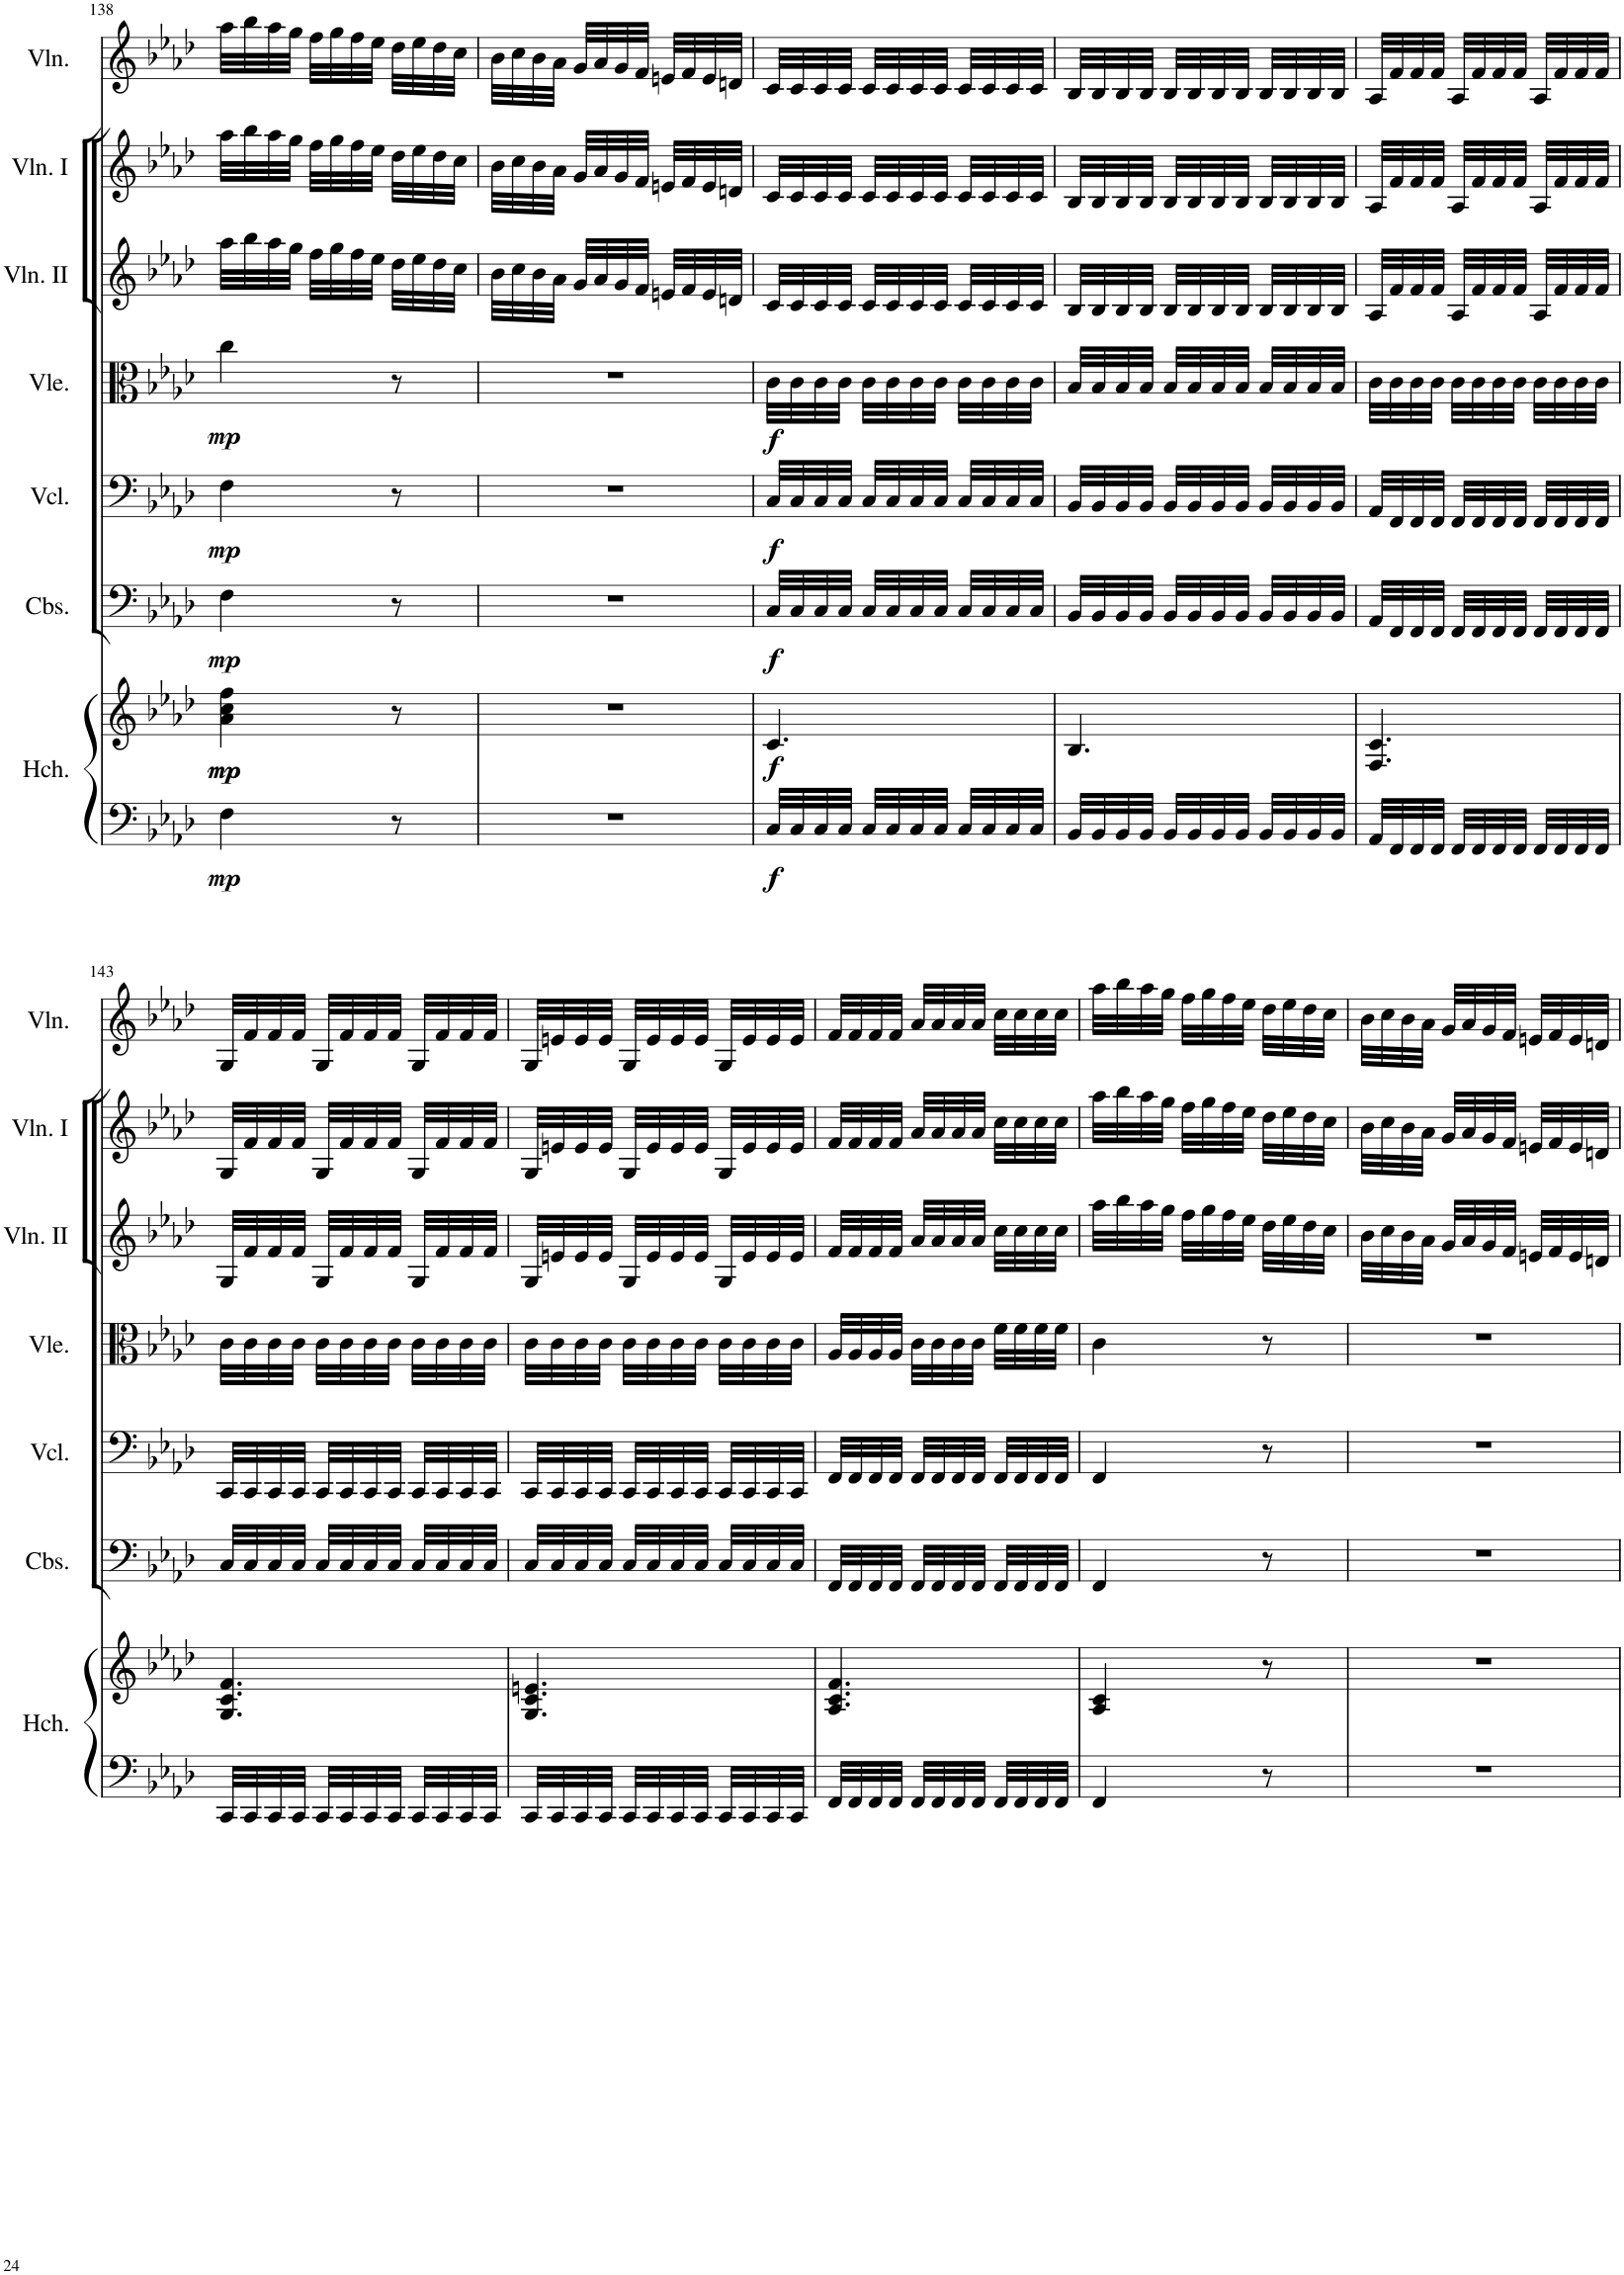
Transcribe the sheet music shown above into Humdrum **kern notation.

**kern	**kern	**dynam	**kern	**dynam	**kern	**dynam	**kern	**dynam	**kern	**kern	**kern
*part7	*part7	*part7	*part6	*part6	*part5	*part5	*part4	*part4	*part3	*part2	*part1
*staff8	*staff7	*staff7/8	*staff6	*staff6	*staff5	*staff5	*staff4	*staff4	*staff3	*staff2	*staff1
*I"Organ or Harpsichord	*	*	*I"Contrabassi	*	*I"Violoncelli	*	*I"Viole	*	*I"Violino II	*I"Violino I	*I"Violino principale
*I'Hch.	*	*	*I'Cbs.	*	*I'Vcl.	*	*I'Vle.	*	*I'Vln. II	*I'Vln. I	*I'Vln.
!!LO:PB:g=z
*clefF4	*clefG2	*	*clefF4	*	*clefF4	*	*clefC3	*	*clefG2	*clefG2	*clefG2
*	*	*	*Trd7c12	*	*	*	*	*	*	*	*
*k[b-e-a-d-]	*k[b-e-a-d-]	*	*k[b-e-a-d-]	*	*k[b-e-a-d-]	*	*k[b-e-a-d-]	*	*k[b-e-a-d-]	*k[b-e-a-d-]	*k[b-e-a-d-]
*M3/8	*M3/8	*	*M3/8	*	*M3/8	*	*M3/8	*	*M3/8	*M3/8	*M3/8
=138	=138	=138	=138	=138	=138	=138	=138	=138	=138	=138	=138
!	!	!LO:DY:b=2	!	!	!	!	!	!	!	!	!
!	!	!LO:DY:n=1:b	!	!	!	!	!	!	!	!	!
!	!	!LO:DY:n=2:b	!	!LO:DY:b	!	!LO:DY:b	!	!LO:DY:b	!	!	!
4F\	4a-\ 4cc\ 4ff\	mp mp mp	4F\	mp	4F\	mp	4cc\	mp	32aa-\LLL	32aa-\LLL	32aa-\LLL
.	.	.	.	.	.	.	.	.	32bb-\	32bb-\	32bb-\
.	.	.	.	.	.	.	.	.	32aa-\	32aa-\	32aa-\
.	.	.	.	.	.	.	.	.	32gg\JJJ	32gg\JJJ	32gg\JJJ
.	.	.	.	.	.	.	.	.	32ff\LLL	32ff\LLL	32ff\LLL
.	.	.	.	.	.	.	.	.	32gg\	32gg\	32gg\
.	.	.	.	.	.	.	.	.	32ff\	32ff\	32ff\
.	.	.	.	.	.	.	.	.	32ee-\JJJ	32ee-\JJJ	32ee-\JJJ
8r	8r	.	8r	.	8r	.	8r	.	32dd-\LLL	32dd-\LLL	32dd-\LLL
.	.	.	.	.	.	.	.	.	32ee-\	32ee-\	32ee-\
.	.	.	.	.	.	.	.	.	32dd-\	32dd-\	32dd-\
.	.	.	.	.	.	.	.	.	32cc\JJJ	32cc\JJJ	32cc\JJJ
=139	=139	=139	=139	=139	=139	=139	=139	=139	=139	=139	=139
4.r	4.r	.	4.r	.	4.r	.	4.r	.	32b-\LLL	32b-\LLL	32b-\LLL
.	.	.	.	.	.	.	.	.	32cc\	32cc\	32cc\
.	.	.	.	.	.	.	.	.	32b-\	32b-\	32b-\
.	.	.	.	.	.	.	.	.	32a-\JJJ	32a-\JJJ	32a-\JJJ
.	.	.	.	.	.	.	.	.	32g/LLL	32g/LLL	32g/LLL
.	.	.	.	.	.	.	.	.	32a-/	32a-/	32a-/
.	.	.	.	.	.	.	.	.	32g/	32g/	32g/
.	.	.	.	.	.	.	.	.	32f/JJJ	32f/JJJ	32f/JJJ
.	.	.	.	.	.	.	.	.	32en/LLL	32en/LLL	32en/LLL
.	.	.	.	.	.	.	.	.	32f/	32f/	32f/
.	.	.	.	.	.	.	.	.	32e/	32e/	32e/
.	.	.	.	.	.	.	.	.	32dn/JJJ	32dn/JJJ	32dn/JJJ
=140	=140	=140	=140	=140	=140	=140	=140	=140	=140	=140	=140
!	!	!LO:DY:b=2	!	!	!	!	!	!	!	!	!
!	!	!LO:DY:n=1:b	!	!LO:DY:b	!	!LO:DY:b	!	!LO:DY:b	!	!	!
32C/LLL	4.c/	f f	32C/LLL	f	32C/LLL	f	32c\LLL	f	32c/LLL	32c/LLL	32c/LLL
32C/	.	.	32C/	.	32C/	.	32c\	.	32c/	32c/	32c/
32C/	.	.	32C/	.	32C/	.	32c\	.	32c/	32c/	32c/
32C/JJJ	.	.	32C/JJJ	.	32C/JJJ	.	32c\JJJ	.	32c/JJJ	32c/JJJ	32c/JJJ
32C/LLL	.	.	32C/LLL	.	32C/LLL	.	32c\LLL	.	32c/LLL	32c/LLL	32c/LLL
32C/	.	.	32C/	.	32C/	.	32c\	.	32c/	32c/	32c/
32C/	.	.	32C/	.	32C/	.	32c\	.	32c/	32c/	32c/
32C/JJJ	.	.	32C/JJJ	.	32C/JJJ	.	32c\JJJ	.	32c/JJJ	32c/JJJ	32c/JJJ
32C/LLL	.	.	32C/LLL	.	32C/LLL	.	32c\LLL	.	32c/LLL	32c/LLL	32c/LLL
32C/	.	.	32C/	.	32C/	.	32c\	.	32c/	32c/	32c/
32C/	.	.	32C/	.	32C/	.	32c\	.	32c/	32c/	32c/
32C/JJJ	.	.	32C/JJJ	.	32C/JJJ	.	32c\JJJ	.	32c/JJJ	32c/JJJ	32c/JJJ
=141	=141	=141	=141	=141	=141	=141	=141	=141	=141	=141	=141
32BB-/LLL	4.B-/	.	32BB-/LLL	.	32BB-/LLL	.	32B-/LLL	.	32B-/LLL	32B-/LLL	32B-/LLL
32BB-/	.	.	32BB-/	.	32BB-/	.	32B-/	.	32B-/	32B-/	32B-/
32BB-/	.	.	32BB-/	.	32BB-/	.	32B-/	.	32B-/	32B-/	32B-/
32BB-/JJJ	.	.	32BB-/JJJ	.	32BB-/JJJ	.	32B-/JJJ	.	32B-/JJJ	32B-/JJJ	32B-/JJJ
32BB-/LLL	.	.	32BB-/LLL	.	32BB-/LLL	.	32B-/LLL	.	32B-/LLL	32B-/LLL	32B-/LLL
32BB-/	.	.	32BB-/	.	32BB-/	.	32B-/	.	32B-/	32B-/	32B-/
32BB-/	.	.	32BB-/	.	32BB-/	.	32B-/	.	32B-/	32B-/	32B-/
32BB-/JJJ	.	.	32BB-/JJJ	.	32BB-/JJJ	.	32B-/JJJ	.	32B-/JJJ	32B-/JJJ	32B-/JJJ
32BB-/LLL	.	.	32BB-/LLL	.	32BB-/LLL	.	32B-/LLL	.	32B-/LLL	32B-/LLL	32B-/LLL
32BB-/	.	.	32BB-/	.	32BB-/	.	32B-/	.	32B-/	32B-/	32B-/
32BB-/	.	.	32BB-/	.	32BB-/	.	32B-/	.	32B-/	32B-/	32B-/
32BB-/JJJ	.	.	32BB-/JJJ	.	32BB-/JJJ	.	32B-/JJJ	.	32B-/JJJ	32B-/JJJ	32B-/JJJ
=142	=142	=142	=142	=142	=142	=142	=142	=142	=142	=142	=142
32AA-/LLL	4.F/ 4.c/	.	32AA-/LLL	.	32AA-/LLL	.	32c\LLL	.	32A-/LLL	32A-/LLL	32A-/LLL
32FF/	.	.	32FF/	.	32FF/	.	32c\	.	32f/	32f/	32f/
32FF/	.	.	32FF/	.	32FF/	.	32c\	.	32f/	32f/	32f/
32FF/JJJ	.	.	32FF/JJJ	.	32FF/JJJ	.	32c\JJJ	.	32f/JJJ	32f/JJJ	32f/JJJ
32FF/LLL	.	.	32FF/LLL	.	32FF/LLL	.	32c\LLL	.	32A-/LLL	32A-/LLL	32A-/LLL
32FF/	.	.	32FF/	.	32FF/	.	32c\	.	32f/	32f/	32f/
32FF/	.	.	32FF/	.	32FF/	.	32c\	.	32f/	32f/	32f/
32FF/JJJ	.	.	32FF/JJJ	.	32FF/JJJ	.	32c\JJJ	.	32f/JJJ	32f/JJJ	32f/JJJ
32FF/LLL	.	.	32FF/LLL	.	32FF/LLL	.	32c\LLL	.	32A-/LLL	32A-/LLL	32A-/LLL
32FF/	.	.	32FF/	.	32FF/	.	32c\	.	32f/	32f/	32f/
32FF/	.	.	32FF/	.	32FF/	.	32c\	.	32f/	32f/	32f/
32FF/JJJ	.	.	32FF/JJJ	.	32FF/JJJ	.	32c\JJJ	.	32f/JJJ	32f/JJJ	32f/JJJ
!!LO:LB:g=z
=143	=143	=143	=143	=143	=143	=143	=143	=143	=143	=143	=143
32CC/LLL	4.G/ 4.c/ 4.f/	.	32C/LLL	.	32CC/LLL	.	32c\LLL	.	32G/LLL	32G/LLL	32G/LLL
32CC/	.	.	32C/	.	32CC/	.	32c\	.	32f/	32f/	32f/
32CC/	.	.	32C/	.	32CC/	.	32c\	.	32f/	32f/	32f/
32CC/JJJ	.	.	32C/JJJ	.	32CC/JJJ	.	32c\JJJ	.	32f/JJJ	32f/JJJ	32f/JJJ
32CC/LLL	.	.	32C/LLL	.	32CC/LLL	.	32c\LLL	.	32G/LLL	32G/LLL	32G/LLL
32CC/	.	.	32C/	.	32CC/	.	32c\	.	32f/	32f/	32f/
32CC/	.	.	32C/	.	32CC/	.	32c\	.	32f/	32f/	32f/
32CC/JJJ	.	.	32C/JJJ	.	32CC/JJJ	.	32c\JJJ	.	32f/JJJ	32f/JJJ	32f/JJJ
32CC/LLL	.	.	32C/LLL	.	32CC/LLL	.	32c\LLL	.	32G/LLL	32G/LLL	32G/LLL
32CC/	.	.	32C/	.	32CC/	.	32c\	.	32f/	32f/	32f/
32CC/	.	.	32C/	.	32CC/	.	32c\	.	32f/	32f/	32f/
32CC/JJJ	.	.	32C/JJJ	.	32CC/JJJ	.	32c\JJJ	.	32f/JJJ	32f/JJJ	32f/JJJ
=144	=144	=144	=144	=144	=144	=144	=144	=144	=144	=144	=144
32CC/LLL	4.G/ 4.c/ 4.en/	.	32C/LLL	.	32CC/LLL	.	32c\LLL	.	32G/LLL	32G/LLL	32G/LLL
32CC/	.	.	32C/	.	32CC/	.	32c\	.	32en/	32en/	32en/
32CC/	.	.	32C/	.	32CC/	.	32c\	.	32e/	32e/	32e/
32CC/JJJ	.	.	32C/JJJ	.	32CC/JJJ	.	32c\JJJ	.	32e/JJJ	32e/JJJ	32e/JJJ
32CC/LLL	.	.	32C/LLL	.	32CC/LLL	.	32c\LLL	.	32G/LLL	32G/LLL	32G/LLL
32CC/	.	.	32C/	.	32CC/	.	32c\	.	32e/	32e/	32e/
32CC/	.	.	32C/	.	32CC/	.	32c\	.	32e/	32e/	32e/
32CC/JJJ	.	.	32C/JJJ	.	32CC/JJJ	.	32c\JJJ	.	32e/JJJ	32e/JJJ	32e/JJJ
32CC/LLL	.	.	32C/LLL	.	32CC/LLL	.	32c\LLL	.	32G/LLL	32G/LLL	32G/LLL
32CC/	.	.	32C/	.	32CC/	.	32c\	.	32e/	32e/	32e/
32CC/	.	.	32C/	.	32CC/	.	32c\	.	32e/	32e/	32e/
32CC/JJJ	.	.	32C/JJJ	.	32CC/JJJ	.	32c\JJJ	.	32e/JJJ	32e/JJJ	32e/JJJ
=145	=145	=145	=145	=145	=145	=145	=145	=145	=145	=145	=145
32FF/LLL	4.A-/ 4.c/ 4.f/	.	32FF/LLL	.	32FF/LLL	.	32A-/LLL	.	32f/LLL	32f/LLL	32f/LLL
32FF/	.	.	32FF/	.	32FF/	.	32A-/	.	32f/	32f/	32f/
32FF/	.	.	32FF/	.	32FF/	.	32A-/	.	32f/	32f/	32f/
32FF/JJJ	.	.	32FF/JJJ	.	32FF/JJJ	.	32A-/JJJ	.	32f/JJJ	32f/JJJ	32f/JJJ
32FF/LLL	.	.	32FF/LLL	.	32FF/LLL	.	32c\LLL	.	32a-/LLL	32a-/LLL	32a-/LLL
32FF/	.	.	32FF/	.	32FF/	.	32c\	.	32a-/	32a-/	32a-/
32FF/	.	.	32FF/	.	32FF/	.	32c\	.	32a-/	32a-/	32a-/
32FF/JJJ	.	.	32FF/JJJ	.	32FF/JJJ	.	32c\JJJ	.	32a-/JJJ	32a-/JJJ	32a-/JJJ
32FF/LLL	.	.	32FF/LLL	.	32FF/LLL	.	32f\LLL	.	32cc\LLL	32cc\LLL	32cc\LLL
32FF/	.	.	32FF/	.	32FF/	.	32f\	.	32cc\	32cc\	32cc\
32FF/	.	.	32FF/	.	32FF/	.	32f\	.	32cc\	32cc\	32cc\
32FF/JJJ	.	.	32FF/JJJ	.	32FF/JJJ	.	32f\JJJ	.	32cc\JJJ	32cc\JJJ	32cc\JJJ
=146	=146	=146	=146	=146	=146	=146	=146	=146	=146	=146	=146
4FF/	4A-/ 4c/	.	4FF/	.	4FF/	.	4c\	.	32aa-\LLL	32aa-\LLL	32aa-\LLL
.	.	.	.	.	.	.	.	.	32bb-\	32bb-\	32bb-\
.	.	.	.	.	.	.	.	.	32aa-\	32aa-\	32aa-\
.	.	.	.	.	.	.	.	.	32gg\JJJ	32gg\JJJ	32gg\JJJ
.	.	.	.	.	.	.	.	.	32ff\LLL	32ff\LLL	32ff\LLL
.	.	.	.	.	.	.	.	.	32gg\	32gg\	32gg\
.	.	.	.	.	.	.	.	.	32ff\	32ff\	32ff\
.	.	.	.	.	.	.	.	.	32ee-\JJJ	32ee-\JJJ	32ee-\JJJ
8r	8r	.	8r	.	8r	.	8r	.	32dd-\LLL	32dd-\LLL	32dd-\LLL
.	.	.	.	.	.	.	.	.	32ee-\	32ee-\	32ee-\
.	.	.	.	.	.	.	.	.	32dd-\	32dd-\	32dd-\
.	.	.	.	.	.	.	.	.	32cc\JJJ	32cc\JJJ	32cc\JJJ
=147	=147	=147	=147	=147	=147	=147	=147	=147	=147	=147	=147
4.r	4.r	.	4.r	.	4.r	.	4.r	.	32b-\LLL	32b-\LLL	32b-\LLL
.	.	.	.	.	.	.	.	.	32cc\	32cc\	32cc\
.	.	.	.	.	.	.	.	.	32b-\	32b-\	32b-\
.	.	.	.	.	.	.	.	.	32a-\JJJ	32a-\JJJ	32a-\JJJ
.	.	.	.	.	.	.	.	.	32g/LLL	32g/LLL	32g/LLL
.	.	.	.	.	.	.	.	.	32a-/	32a-/	32a-/
.	.	.	.	.	.	.	.	.	32g/	32g/	32g/
.	.	.	.	.	.	.	.	.	32f/JJJ	32f/JJJ	32f/JJJ
.	.	.	.	.	.	.	.	.	32en/LLL	32en/LLL	32en/LLL
.	.	.	.	.	.	.	.	.	32f/	32f/	32f/
.	.	.	.	.	.	.	.	.	32e/	32e/	32e/
.	.	.	.	.	.	.	.	.	32dn/JJJ	32dn/JJJ	32dn/JJJ
=	=	=	=	=	=	=	=	=	=	=	=
*-	*-	*-	*-	*-	*-	*-	*-	*-	*-	*-	*-
